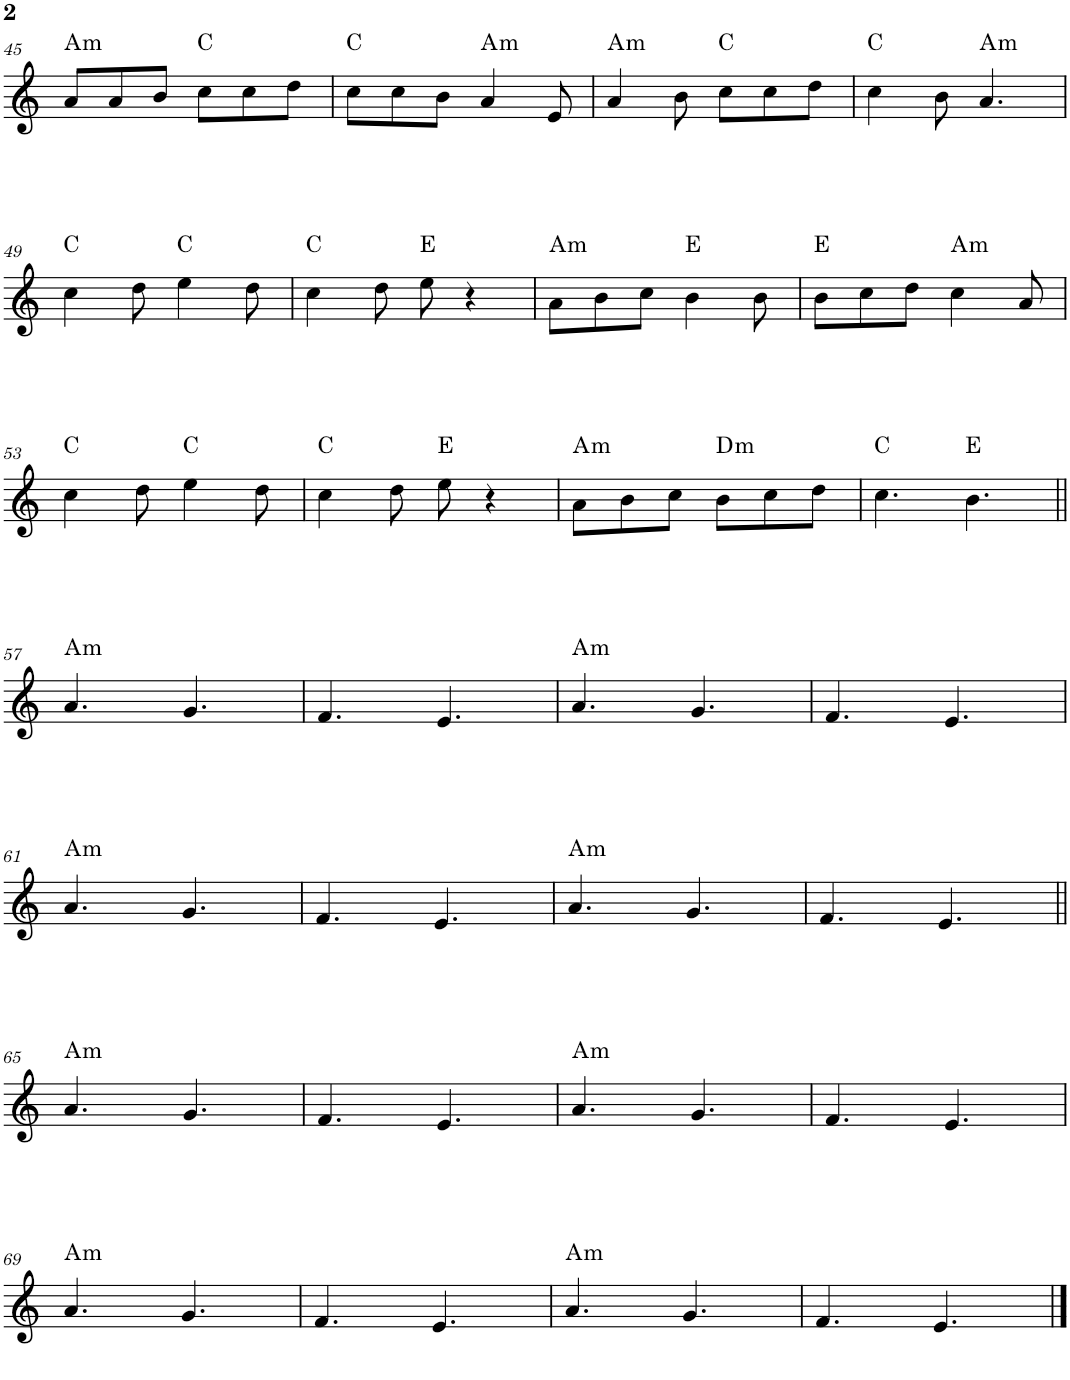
**kern	**harte
*part1	*part1
*staff1	*
*I"Piano	*
*I'Pno.	*
!!LO:PB:g=z
*clefG2	*
*k[]	*
*M6/8	*
=45	=45
!	!LO:H:kt=m
8a/L	A:min
8a/	.
8b/J	.
8cc\L	C:maj
8cc\	.
8dd\J	.
=46	=46
8cc\L	C:maj
8cc\	.
8b\J	.
!	!LO:H:kt=m
4a/	A:min
8e/	.
=47	=47
!	!LO:H:kt=m
4a/	A:min
8b\	.
8cc\L	C:maj
8cc\	.
8dd\J	.
=48	=48
4cc\	C:maj
8b\	.
!	!LO:H:kt=m
4.a/	A:min
!!LO:LB:g=z
=49	=49
4cc\	C:maj
8dd\	.
4ee\	C:maj
8dd\	.
=50	=50
4cc\	C:maj
8dd\	.
8ee\	E:maj
4r	.
=51	=51
!	!LO:H:kt=m
8a\L	A:min
8b\	.
8cc\J	.
4b\	E:maj
8b\	.
=52	=52
8b\L	E:maj
8cc\	.
8dd\J	.
!	!LO:H:kt=m
4cc\	A:min
8a/	.
!!LO:LB:g=z
=53	=53
4cc\	C:maj
8dd\	.
4ee\	C:maj
8dd\	.
=54	=54
4cc\	C:maj
8dd\	.
8ee\	E:maj
4r	.
=55	=55
!	!LO:H:kt=m
8a\L	A:min
8b\	.
8cc\J	.
!	!LO:H:kt=m
8b\L	D:min
8cc\	.
8dd\J	.
=56	=56
4.cc\	C:maj
4.b\	E:maj
!!LO:LB:g=z
=57||	=57||
!	!LO:H:kt=m
4.a/	A:min
4.gn/	.
=58	=58
4.f/	.
4.e/	.
=59	=59
!	!LO:H:kt=m
4.a/	A:min
4.g/	.
=60	=60
4.f/	.
4.e/	.
!!LO:LB:g=z
=61	=61
!	!LO:H:kt=m
4.a/	A:min
4.g/	.
=62	=62
4.f/	.
4.e/	.
=63	=63
!	!LO:H:kt=m
4.a/	A:min
4.g/	.
=64	=64
4.f/	.
4.e/	.
!!LO:LB:g=z
=65||	=65||
!	!LO:H:kt=m
4.a/	A:min
4.g/	.
=66	=66
4.f/	.
4.e/	.
=67	=67
!	!LO:H:kt=m
4.a/	A:min
4.g/	.
=68	=68
4.f/	.
4.e/	.
!!LO:LB:g=z
=69	=69
!	!LO:H:kt=m
4.a/	A:min
4.g/	.
=70	=70
4.f/	.
4.e/	.
=71	=71
!	!LO:H:kt=m
4.a/	A:min
4.g/	.
=72	=72
4.f/	.
4.e/	.
==	==
*-	*-
